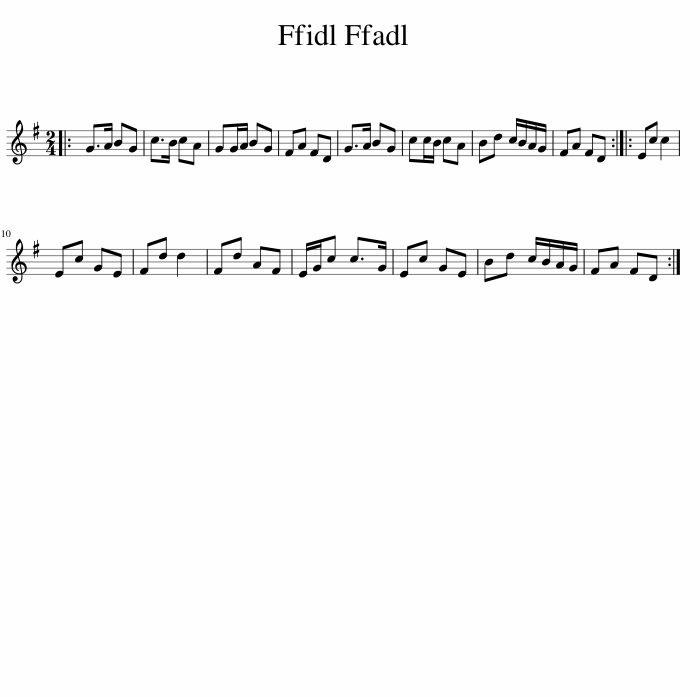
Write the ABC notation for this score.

X:1
L:1/8
M:2/4
I:linebreak $
K:G
V:1 treble
V:1
|: G>A BG | c>B cA | GG/A/ BG | FA FD | G>A BG | %5
 cc/B/ cA | Bd c/B/A/G/ | FA FD :: Ec c2 |$ Ec GE | %10
 Fd d2 | Fd AF | E/G/c c>G | Ec GE | Bd c/B/A/G/ | %15
 FA FD :| %16
